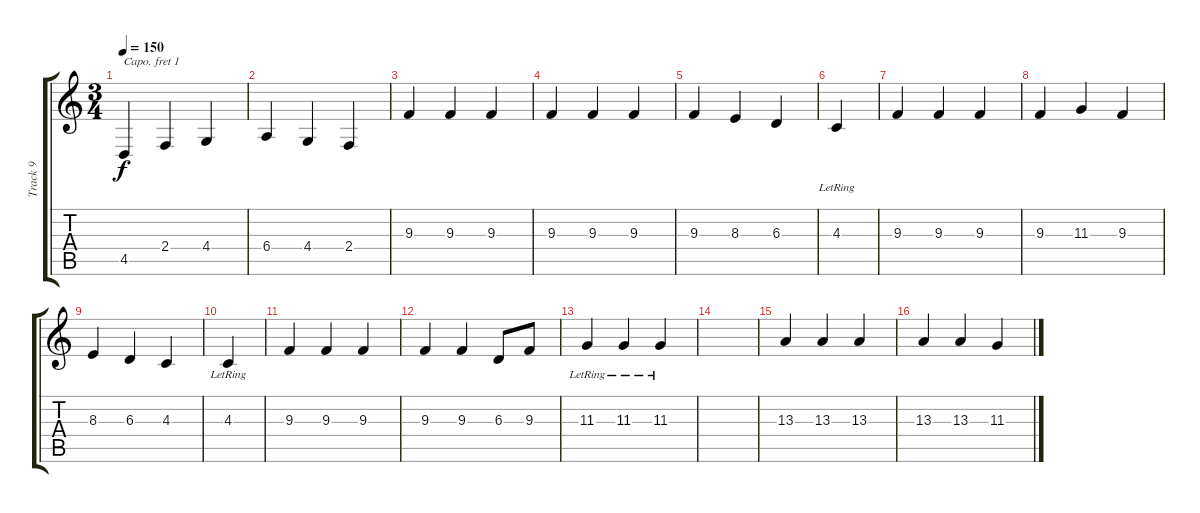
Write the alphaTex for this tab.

\track ("Track 9" "Track 9") {instrument lead6voice}
\staff {score tabs}
\capo 1
\tuning (E4 B3 G3 D3 A2 E2) {hide}
\ts (3 4)
\tempo 150
\clef g2
\ks c
4.5.4{dy f} 2.4.4 4.4.4 |
6.4.4 4.4.4 2.4.4 |
9.3.4 9.3.4 9.3.4 |
9.3.4 9.3.4 9.3.4 |
9.3.4 8.3.4 6.3.4 |
4.3{lr}.4 |
9.3.4 9.3.4 9.3.4 |
9.3.4 11.3.4 9.3.4 |
8.3.4 6.3.4 4.3.4 |
4.3{lr}.4 |
9.3.4 9.3.4 9.3.4 |
9.3.4 9.3.4 6.3.8 9.3.8 |
11.3{lr}.4 11.3{lr}.4 11.3{lr}.4 |
|
13.3.4 13.3.4 13.3.4 |
13.3.4 13.3.4 11.3.4
